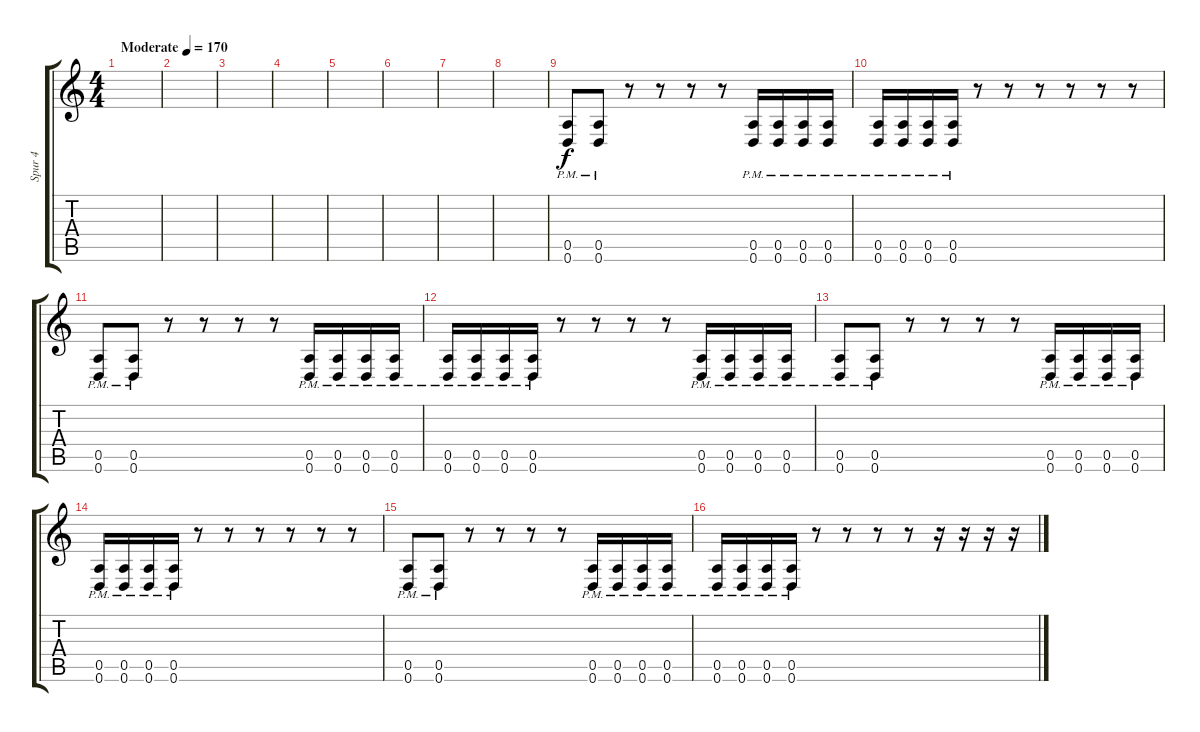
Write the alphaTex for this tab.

\track ("Spur 4" "Spur 4") {instrument distortionguitar}
\staff {score tabs}
\tuning (E4 B3 G3 D3 A2 D2) {hide}
\ts (4 4)
\tempo (170 "Moderate")
\clef g2
\ks c
|
|
|
|
|
|
|
|
(0.5 0.6{pm}).8 (0.5 0.6{pm}).8 r.8 r.8 r.8 r.8 (0.5 0.6{pm}).16 (0.5 0.6{pm}).16 (0.5{pm} 0.6{pm}).16 (0.5{pm} 0.6{pm}).16 |
(0.5 0.6{pm}).16 (0.5 0.6{pm}).16 (0.5{pm} 0.6{pm}).16 (0.5{pm} 0.6{pm}).16 r.8 r.8 r.8 r.8 r.8 r.8 |
(0.5 0.6{pm}).8 (0.5 0.6{pm}).8 r.8 r.8 r.8 r.8 (0.5 0.6{pm}).16 (0.5 0.6{pm}).16 (0.5{pm} 0.6{pm}).16 (0.5{pm} 0.6{pm}).16 |
(0.5 0.6{pm}).16 (0.5 0.6{pm}).16 (0.5{pm} 0.6{pm}).16 (0.5{pm} 0.6{pm}).16 r.8 r.8 r.8 r.8 (0.5{pm} 0.6{pm}).16 (0.5{pm} 0.6{pm}).16 (0.5{pm} 0.6{pm}).16 (0.5{pm} 0.6{pm}).16 |
(0.5 0.6{pm}).8 (0.5 0.6{pm}).8 r.8 r.8 r.8 r.8 (0.5 0.6{pm}).16 (0.5 0.6{pm}).16 (0.5{pm} 0.6{pm}).16 (0.5{pm} 0.6{pm}).16 |
(0.5 0.6{pm}).16 (0.5 0.6{pm}).16 (0.5{pm} 0.6{pm}).16 (0.5{pm} 0.6{pm}).16 r.8 r.8 r.8 r.8 r.8 r.8 |
(0.5 0.6{pm}).8 (0.5 0.6{pm}).8 r.8 r.8 r.8 r.8 (0.5 0.6{pm}).16 (0.5 0.6{pm}).16 (0.5{pm} 0.6{pm}).16 (0.5{pm} 0.6{pm}).16 |
(0.5 0.6{pm}).16 (0.5 0.6{pm}).16 (0.5{pm} 0.6{pm}).16 (0.5{pm} 0.6{pm}).16 r.8 r.8 r.8 r.8 r.16 r.16 r.16 r.16
